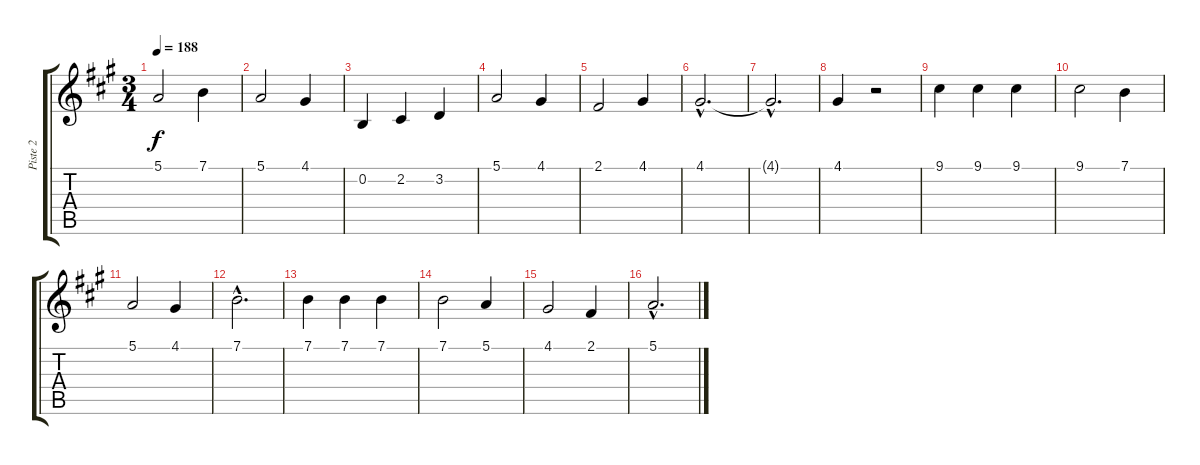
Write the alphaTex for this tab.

\track ("Piste 2" "Piste 2") {instrument harmonica}
\staff {score tabs}
\tuning (E4 B3 G3 D3 A2 E2) {hide}
\ts (3 4)
\tempo 188
\clef g2
\ks a
5.1.2{dy f} 7.1.4 |
5.1.2 4.1.4 |
0.2.4 2.2.4 3.2.4 |
5.1.2 4.1.4 |
2.1.2 4.1.4 |
4.1{hac}.2{d} |
4.1{hac t}.2{d} |
4.1.4 r.2 |
9.1.4 9.1.4 9.1.4 |
9.1.2 7.1.4 |
5.1.2 4.1.4 |
7.1{hac}.2{d} |
7.1.4 7.1.4 7.1.4 |
7.1.2 5.1.4 |
4.1.2 2.1.4 |
5.1{hac}.2{d}
